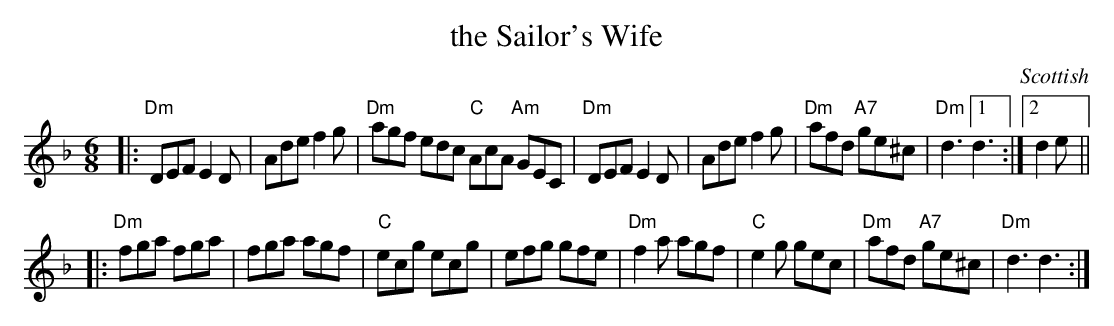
X:1
T: the Sailor's Wife
O: Scottish
M: 6/8
L: 1/8
K: Dm
|:\
"Dm"DEF E2D | Ade f2g | "Dm"agf edc "C"AcA "Am"GEC |\
"Dm"DEF E2D | Ade f2g | "Dm"afd "A7"ge^c | "Dm"d3 [1d3 :|[2 d2e ||
|:\
"Dm"fga fga | fga agf | "C"ecg ecg | efg gfe |\
"Dm"f2a agf | "C"e2g gec | "Dm"afd "A7"ge^c | "Dm"d3 d3 :|
